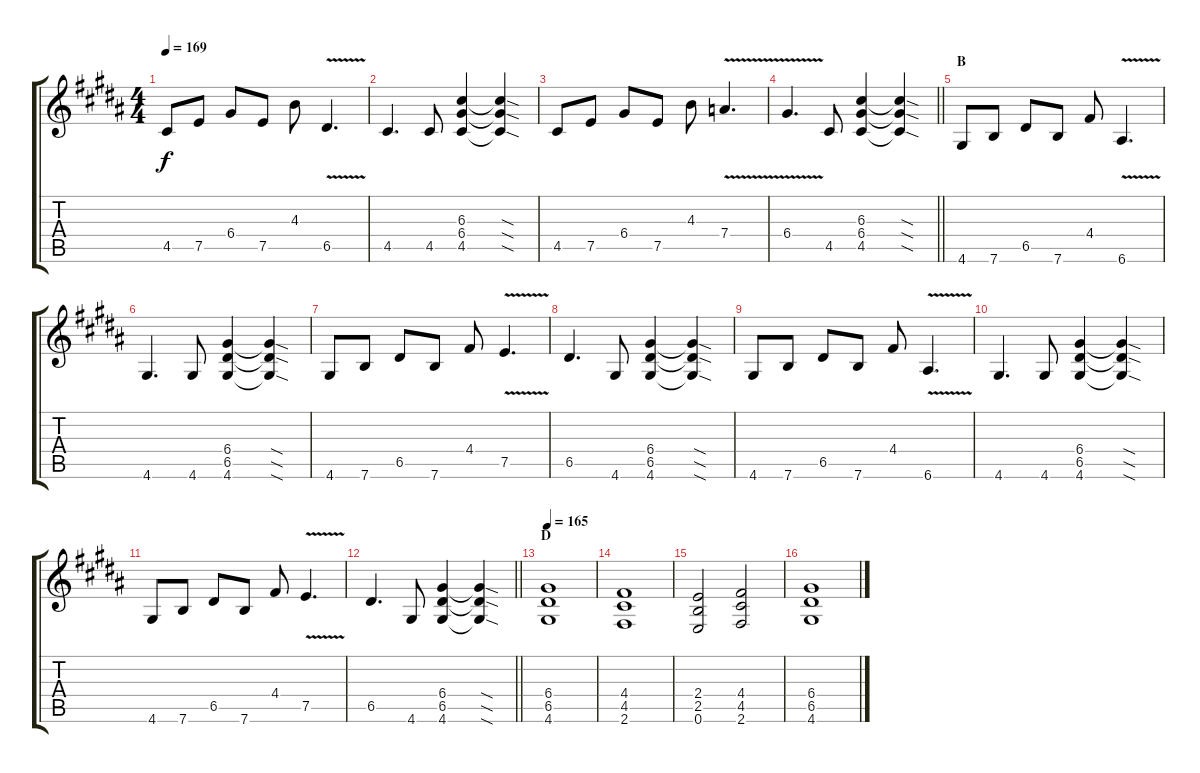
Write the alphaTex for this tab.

\track "" {instrument distortionguitar}
\staff {score tabs}
\tuning (E4 B3 G3 D3 A2 E2) {hide}
\ts (4 4)
\tempo 169
\clef g2
\ks g#minor
4.5.8{dy f} 7.5.8 6.4.8 7.5.8 4.3.8 6.5{v}.4{d} |
4.5.4{d} 4.5.8 (6.3 6.4 4.5).4 (6.3{sod t} 6.4{sod t} 4.5{sod t}).4 |
4.5.8 7.5.8 6.4.8 7.5.8 4.3.8 7.4{v}.4{d} |
\barLineRight lightlight
6.4{v}.4{d} 4.5.8 (6.3 6.4 4.5).4 (6.3{sod t} 6.4{sod t} 4.5{sod t}).4 |
\section ("" "B")
4.6.8 7.6.8 6.5.8 7.6.8 4.4.8 6.6{v}.4{d} |
4.6.4{d} 4.6.8 (6.4 6.5 4.6).4 (6.4{sod t} 6.5{sod t} 4.6{sod t}).4 |
4.6.8 7.6.8 6.5.8 7.6.8 4.4.8 7.5{v}.4{d} |
6.5.4{d} 4.6.8 (6.4 6.5 4.6).4 (6.4{sod t} 6.5{sod t} 4.6{sod t}).4 |
4.6.8 7.6.8 6.5.8 7.6.8 4.4.8 6.6{v}.4{d} |
4.6.4{d} 4.6.8 (6.4 6.5 4.6).4 (6.4{sod t} 6.5{sod t} 4.6{sod t}).4 |
4.6.8 7.6.8 6.5.8 7.6.8 4.4.8 7.5{v}.4{d} |
\barLineRight lightlight
6.5.4{d} 4.6.8 (6.4 6.5 4.6).4 (6.4{sod t} 6.5{sod t} 4.6{sod t}).4 |
\section ("" "D")
\tempo 165
(6.4 6.5 4.6).1 |
(4.4 4.5 2.6).1 |
(2.4 2.5 0.6).2 (4.4 4.5 2.6).2 |
(6.4 6.5 4.6).1
